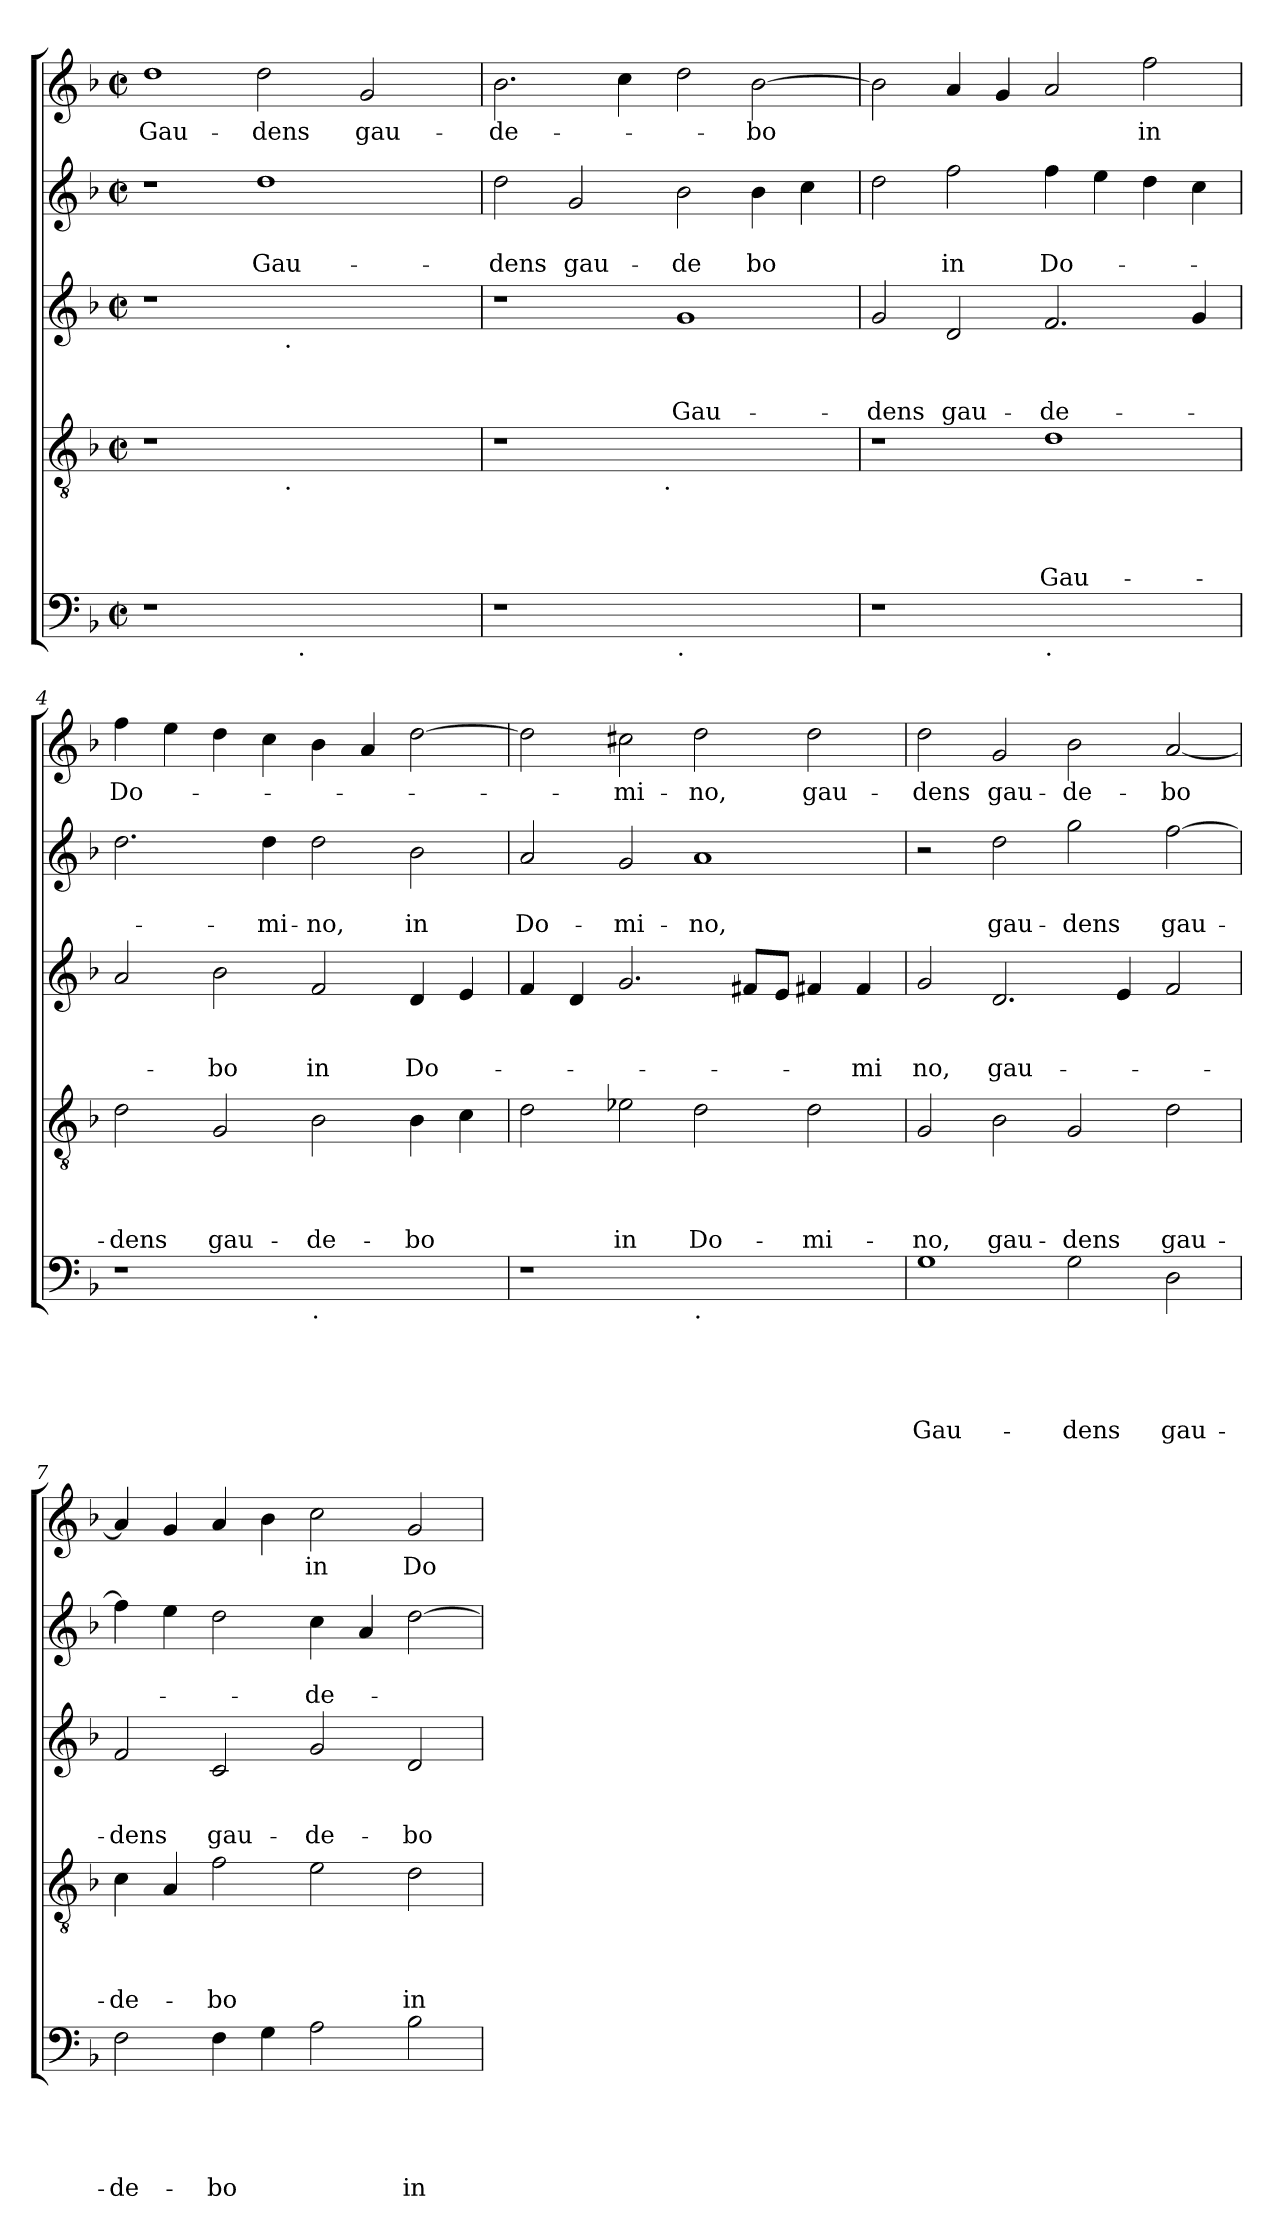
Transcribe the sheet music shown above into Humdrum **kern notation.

**kern	**text	**text	**text	**text	**text	**kern	**text	**text	**text	**text	**kern	**text	**text	**text	**kern	**text	**text	**kern	**text
*part5	*part5	*part5	*part5	*part5	*part5	*part4	*part4	*part4	*part4	*part4	*part3	*part3	*part3	*part3	*part2	*part2	*part2	*part1	*part1
*staff5	*staff5	*staff5	*staff5	*staff5	*staff5	*staff4	*staff4	*staff4	*staff4	*staff4	*staff3	*staff3	*staff3	*staff3	*staff2	*staff2	*staff2	*staff1	*staff1
*clefF4	*	*	*	*	*	*clefGv2	*	*	*	*	*clefG2	*	*	*	*clefG2	*	*	*clefG2	*
*k[b-]	*	*	*	*	*	*k[b-]	*	*	*	*	*k[b-]	*	*	*	*k[b-]	*	*	*k[b-]	*
*F:	*	*	*	*	*	*F:	*	*	*	*	*F:	*	*	*	*F:	*	*	*F:	*
*M2/2	*	*	*	*	*	*M2/2	*	*	*	*	*M2/2	*	*	*	*M2/2	*	*	*M2/2	*
*met(c|)	*	*	*	*	*	*met(c|)	*	*	*	*	*met(c|)	*	*	*	*met(c|)	*	*	*met(c|)	*
=1	=1	=1	=1	=1	=1	=1	=1	=1	=1	=1	=1	=1	=1	=1	=1	=1	=1	=1	=1
!	!	!	!	!	!	!	!	!	!	!	!	!	!	!	!	!	!	!	!LO:LY:b
1r	.	.	.	.	.	1r	.	.	.	.	1r	.	.	.	1r	.	.	1dd	Gau-
!	!	!	!	!	!	!	!	!	!	!	!	!	!	!	!	!	!LO:LY:b	!	!LO:LY:b:rj
8ryy	.	.	.	.	.	16.ryy	.	.	.	.	16.ryy	.	.	.	1dd	.	Gau-	2dd\	-dens
!	!	!	!	!	!	!	!	!	!	!	!LO:TX:b:t=.	!	!	!	!	!	!	!	!
!	!	!	!	!	!	!LO:TX:b:t=.	!	!	!	!	!	!	!	!	!	!	!	!	!
.	.	.	.	.	.	2ryy	.	.	.	.	2ryy	.	.	.	.	.	.	.	.
!LO:TX:b:t=.	!	!	!	!	!	!	!	!	!	!	!	!	!	!	!	!	!	!	!
2..ryy	.	.	.	.	.	.	.	.	.	.	.	.	.	.	.	.	.	.	.
!	!	!	!	!	!	!	!	!	!	!	!	!	!	!	!	!	!	!	!LO:LY:b
.	.	.	.	.	.	.	.	.	.	.	.	.	.	.	.	.	.	2g/	gau-
.	.	.	.	.	.	4ryy	.	.	.	.	4ryy	.	.	.	.	.	.	.	.
.	.	.	.	.	.	8ryy	.	.	.	.	8ryy	.	.	.	.	.	.	.	.
.	.	.	.	.	.	32ryy	.	.	.	.	32ryy	.	.	.	.	.	.	.	.
=2	=2	=2	=2	=2	=2	=2	=2	=2	=2	=2	=2	=2	=2	=2	=2	=2	=2	=2	=2
!	!	!	!	!	!	!	!	!	!	!	!	!	!	!	!	!	!LO:LY:b	!	!LO:LY:b
*	*	*	*	*	*	*^	*	*	*	*	*	*	*	*	*	*	*	*	*
1r	.	.	.	.	.	1r	2ryy	.	.	.	.	1r	.	.	.	2dd\	.	-dens	2.b-\	-de-
!	!	!	!	!	!	!	!	!	!	!	!	!	!	!	!	!	!	!LO:LY:b	!	!
.	.	.	.	.	.	.	4...ryy	.	.	.	.	.	.	.	.	2g/	.	gau-	.	.
.	.	.	.	.	.	.	.	.	.	.	.	.	.	.	.	.	.	.	4cc\	.
!	!	!	!	!	!	!	!LO:TX:b:t=.	!	!	!	!	!	!	!	!	!	!	!	!	!
.	.	.	.	.	.	.	1ryy	.	.	.	.	.	.	.	.	.	.	.	.	.
!LO:TX:b:t=.	!	!	!	!	!	!	!	!	!	!	!	!	!	!	!	!	!	!	!	!
!	!	!	!	!	!	!	!	!	!	!	!	!	!	!	!LO:LY:b	!	!	!LO:LY:b	!	!
1ryy	.	.	.	.	.	1ryy	.	.	.	.	.	1g	.	.	Gau-	2b-\	.	-de	2dd\	.
!	!	!	!	!	!	!	!	!	!	!	!	!	!	!	!	!	!	!LO:LY:b	!	!LO:LY:b
.	.	.	.	.	.	.	.	.	.	.	.	.	.	.	.	4b-\	.	bo	[>2b-\	-bo
.	.	.	.	.	.	.	.	.	.	.	.	.	.	.	.	4cc\	.	.	.	.
.	.	.	.	.	.	.	32ryy	.	.	.	.	.	.	.	.	.	.	.	.	.
=3	=3	=3	=3	=3	=3	=3	=3	=3	=3	=3	=3	=3	=3	=3	=3	=3	=3	=3	=3	=3
!	!	!	!	!	!	!	!	!	!	!	!	!	!	!	!LO:LY:b	!	!	!	!	!
*	*	*	*	*	*	*v	*v	*	*	*	*	*	*	*	*	*	*	*	*	*
1r	.	.	.	.	.	1r	.	.	.	.	2g/	.	.	-dens	2dd\	.	.	2b-\]	.
!	!	!	!	!	!	!	!	!	!	!	!	!	!	!LO:LY:b	!	!	!LO:LY:b	!	!
.	.	.	.	.	.	.	.	.	.	.	2d/	.	.	gau-	2ff\	.	in	4a/	.
.	.	.	.	.	.	.	.	.	.	.	.	.	.	.	.	.	.	4g/	.
!LO:TX:b:t=.	!	!	!	!	!	!	!	!	!	!	!	!	!	!	!	!	!	!	!
!	!	!	!	!	!	!	!	!	!	!LO:LY:b	!	!	!	!LO:LY:b	!	!	!LO:LY:b	!	!
1ryy	.	.	.	.	.	1d	.	.	.	Gau-	2.f/	.	.	-de-	4ff\	.	Do-	2a/	.
.	.	.	.	.	.	.	.	.	.	.	.	.	.	.	4ee\	.	.	.	.
!	!	!	!	!	!	!	!	!	!	!	!	!	!	!	!	!	!	!	!LO:LY:b
.	.	.	.	.	.	.	.	.	.	.	.	.	.	.	4dd\	.	.	2ff\	in
.	.	.	.	.	.	.	.	.	.	.	4g/	.	.	.	4cc\	.	.	.	.
=4	=4	=4	=4	=4	=4	=4	=4	=4	=4	=4	=4	=4	=4	=4	=4	=4	=4	=4	=4
!	!	!	!	!	!	!	!	!	!	!LO:LY:b	!	!	!	!	!	!	!	!	!LO:LY:b
1r	.	.	.	.	.	2d\	.	.	.	-dens	2a/	.	.	.	2.dd\	.	.	4ff\	Do-
.	.	.	.	.	.	.	.	.	.	.	.	.	.	.	.	.	.	4ee\	.
!	!	!	!	!	!	!	!	!	!	!LO:LY:b	!	!	!	!LO:LY:b	!	!	!	!	!
.	.	.	.	.	.	2G/	.	.	.	gau-	2b-\	.	.	-bo	.	.	.	4dd\	.
!	!	!	!	!	!	!	!	!	!	!	!	!	!	!	!	!	!LO:LY:b	!	!
.	.	.	.	.	.	.	.	.	.	.	.	.	.	.	4dd\	.	-mi-	4cc\	.
!LO:TX:b:t=.	!	!	!	!	!	!	!	!	!	!	!	!	!	!	!	!	!	!	!
!	!	!	!	!	!	!	!	!	!	!LO:LY:b	!	!	!	!LO:LY:b	!	!	!LO:LY:b	!	!
1ryy	.	.	.	.	.	2B-\	.	.	.	-de-	2f/	.	.	in	2dd\	.	-no,	4b-\	.
.	.	.	.	.	.	.	.	.	.	.	.	.	.	.	.	.	.	4a/	.
!	!	!	!	!	!	!	!	!	!	!LO:LY:b	!	!	!	!LO:LY:b	!	!	!LO:LY:b	!	!
.	.	.	.	.	.	4B-\	.	.	.	-bo	4d/	.	.	Do-	2b-\	.	in	[>2dd\	.
.	.	.	.	.	.	4c\	.	.	.	.	4e/	.	.	.	.	.	.	.	.
=5	=5	=5	=5	=5	=5	=5	=5	=5	=5	=5	=5	=5	=5	=5	=5	=5	=5	=5	=5
!	!	!	!	!	!	!	!	!	!	!	!	!	!	!	!	!	!LO:LY:b	!	!
1r	.	.	.	.	.	2d\	.	.	.	.	4f/	.	.	.	2a/	.	Do-	2dd\]	.
.	.	.	.	.	.	.	.	.	.	.	4d/	.	.	.	.	.	.	.	.
!	!	!	!	!	!	!	!	!	!	!LO:LY:b	!	!	!	!	!	!	!LO:LY:b	!	!LO:LY:b
.	.	.	.	.	.	2e-X\	.	.	.	in	2.g/	.	.	.	2g/	.	-mi-	2cc#X\	-mi-
!LO:TX:b:t=.	!	!	!	!	!	!	!	!	!	!	!	!	!	!	!	!	!	!	!
!	!	!	!	!	!	!	!	!	!	!LO:LY:b	!	!	!	!	!	!	!LO:LY:b:rj	!	!LO:LY:b
1ryy	.	.	.	.	.	2d\	.	.	.	Do-	.	.	.	.	1a	.	-no,	2dd\	-no,
.	.	.	.	.	.	.	.	.	.	.	8f#X/L	.	.	.	.	.	.	.	.
.	.	.	.	.	.	.	.	.	.	.	8e/J	.	.	.	.	.	.	.	.
!	!	!	!	!	!	!	!	!	!	!LO:LY:b	!	!	!	!	!	!	!	!	!LO:LY:b
.	.	.	.	.	.	2d\	.	.	.	-mi-	4f#X/	.	.	.	.	.	.	2dd\	gau-
!	!	!	!	!	!	!	!	!	!	!	!	!	!	!LO:LY:b	!	!	!	!	!
.	.	.	.	.	.	.	.	.	.	.	4f#/	.	.	-mi	.	.	.	.	.
!!LO:LB:g=z
=6	=6	=6	=6	=6	=6	=6	=6	=6	=6	=6	=6	=6	=6	=6	=6	=6	=6	=6	=6
!	!	!	!	!	!LO:LY:b	!	!	!	!	!LO:LY:b	!	!	!	!LO:LY:b	!	!	!	!	!LO:LY:b
1G	.	.	.	.	Gau-	2G/	.	.	.	-no,	2g/	.	.	no,	2r	.	.	2dd\	-dens
!	!	!	!	!	!	!	!	!	!	!LO:LY:b	!	!	!	!LO:LY:b	!	!	!LO:LY:b	!	!LO:LY:b
.	.	.	.	.	.	2B-\	.	.	.	gau-	2.d/	.	.	gau-	2dd\	.	gau-	2g/	gau-
!	!	!	!	!	!LO:LY:b	!	!	!	!	!LO:LY:b	!	!	!	!	!	!	!LO:LY:b	!	!LO:LY:b
2G\	.	.	.	.	-dens	2G/	.	.	.	-dens	.	.	.	.	2gg\	.	-dens	2b-\	-de-
.	.	.	.	.	.	.	.	.	.	.	4e/	.	.	.	.	.	.	.	.
!	!	!	!	!	!LO:LY:b	!	!	!	!	!LO:LY:b	!	!	!	!	!	!	!LO:LY:b	!	!LO:LY:b
2D\	.	.	.	.	gau-	2d\	.	.	.	gau-	2f/	.	.	.	[>2ff\	.	gau-	[<2a/	-bo
=7	=7	=7	=7	=7	=7	=7	=7	=7	=7	=7	=7	=7	=7	=7	=7	=7	=7	=7	=7
!	!	!	!	!	!LO:LY:b	!	!	!	!	!LO:LY:b	!	!	!	!LO:LY:b	!	!	!	!	!
2F\	.	.	.	.	-de-	4c\	.	.	.	-de-	2f/	.	.	-dens	4ff\]	.	.	4a/]	.
.	.	.	.	.	.	4A/	.	.	.	.	.	.	.	.	4ee\	.	.	4g/	.
!	!	!	!	!	!LO:LY:b	!	!	!	!	!LO:LY:b	!	!	!	!LO:LY:b	!	!	!	!	!
4F\	.	.	.	.	-bo	2f\	.	.	.	-bo	2c/	.	.	gau-	2dd\	.	.	4a/	.
4G\	.	.	.	.	.	.	.	.	.	.	.	.	.	.	.	.	.	4b-\	.
!	!	!	!	!	!	!	!	!	!	!	!	!	!	!LO:LY:b	!	!	!LO:LY:b	!	!LO:LY:b
2A\	.	.	.	.	.	2e\	.	.	.	.	2g/	.	.	-de-	4cc\	.	-de-	2cc\	in
.	.	.	.	.	.	.	.	.	.	.	.	.	.	.	4a/	.	.	.	.
!	!	!	!	!	!LO:LY:b	!	!	!	!	!LO:LY:b	!	!	!	!LO:LY:b	!	!	!	!	!LO:LY:b
2B-\	.	.	.	.	in	2d\	.	.	.	in	2d/	.	.	-bo	[>2dd\	.	.	2g/	Do-
=	=	=	=	=	=	=	=	=	=	=	=	=	=	=	=	=	=	=	=
*-	*-	*-	*-	*-	*-	*-	*-	*-	*-	*-	*-	*-	*-	*-	*-	*-	*-	*-	*-
